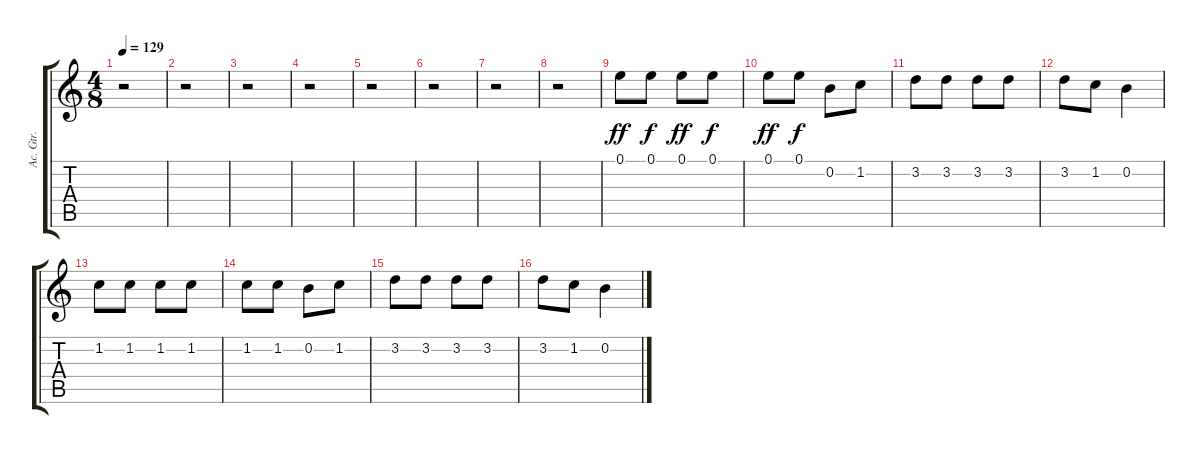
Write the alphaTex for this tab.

\track ("Ac. Gtr." "Ac. Gtr.") {instrument acousticguitarsteel}
\staff {score tabs}
\tuning (E4 B3 G3 D3 A2 E2) {hide}
\ts (4 8)
\tempo 129
\clef g2
\ks c
r.2{dy f} |
r.2 |
r.2 |
r.2 |
r.2 |
r.2 |
r.2 |
r.2 |
0.1.8{dy ff} 0.1.8{dy f} 0.1.8{dy ff} 0.1.8{dy f} |
0.1.8{dy ff} 0.1.8{dy f} 0.2.8 1.2.8 |
3.2.8 3.2.8 3.2.8 3.2.8 |
3.2.8 1.2.8 0.2.4 |
1.2.8 1.2.8 1.2.8 1.2.8 |
1.2.8 1.2.8 0.2.8 1.2.8 |
3.2.8 3.2.8 3.2.8 3.2.8 |
3.2.8 1.2.8 0.2.4
